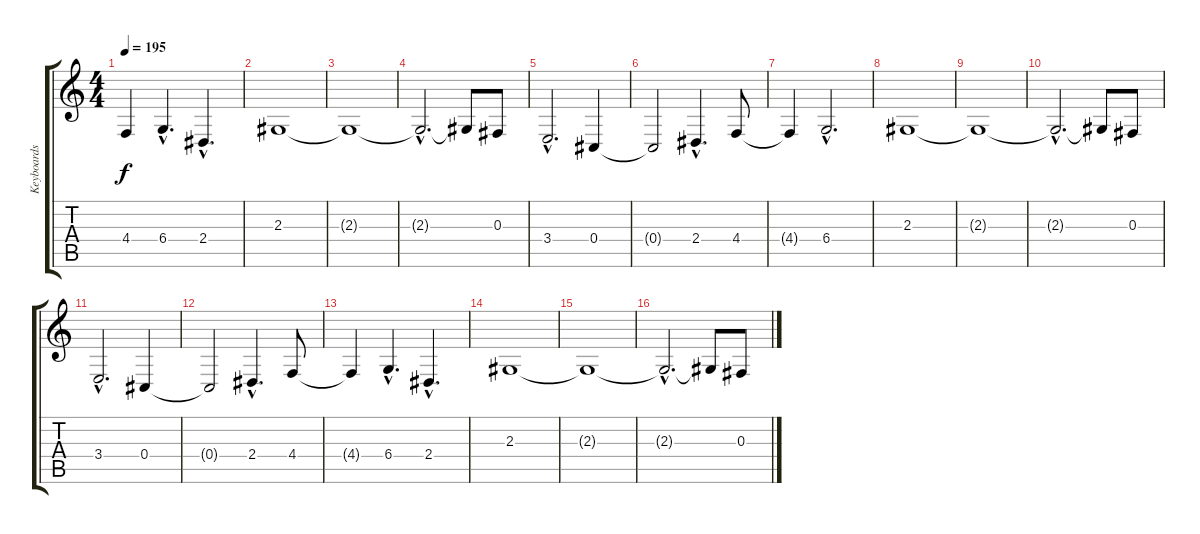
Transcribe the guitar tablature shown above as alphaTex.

\track ("Keyboards 3" "Keyboards ") {instrument acousticgrandpiano}
\staff {score tabs}
\tuning (Eb4 Bb3 Gb3 Db3 Ab2 Eb2) {hide}
\ts (4 4)
\tempo 195
\clef g2
\ks c
4.4{t}.4{dy f} 6.4{hac}.4{d} 2.4{hac}.4{d} |
2.3.1 |
2.3{t}.1 |
2.3{hac t}.2{d} 2.3{t}.8 0.3.8 |
3.4{hac}.2{d} 0.4.4 |
0.4{t}.2 2.4{hac}.4{d} 4.4.8 |
4.4{t}.4 6.4{hac}.2{d} |
2.3.1 |
2.3{t}.1 |
2.3{hac t}.2{d} 2.3{t}.8 0.3.8 |
3.4{hac}.2{d} 0.4.4 |
0.4{t}.2 2.4{hac}.4{d} 4.4.8 |
4.4{t}.4 6.4{hac}.4{d} 2.4{hac}.4{d} |
2.3.1 |
2.3{t}.1 |
2.3{hac t}.2{d} 2.3{t}.8 0.3.8
